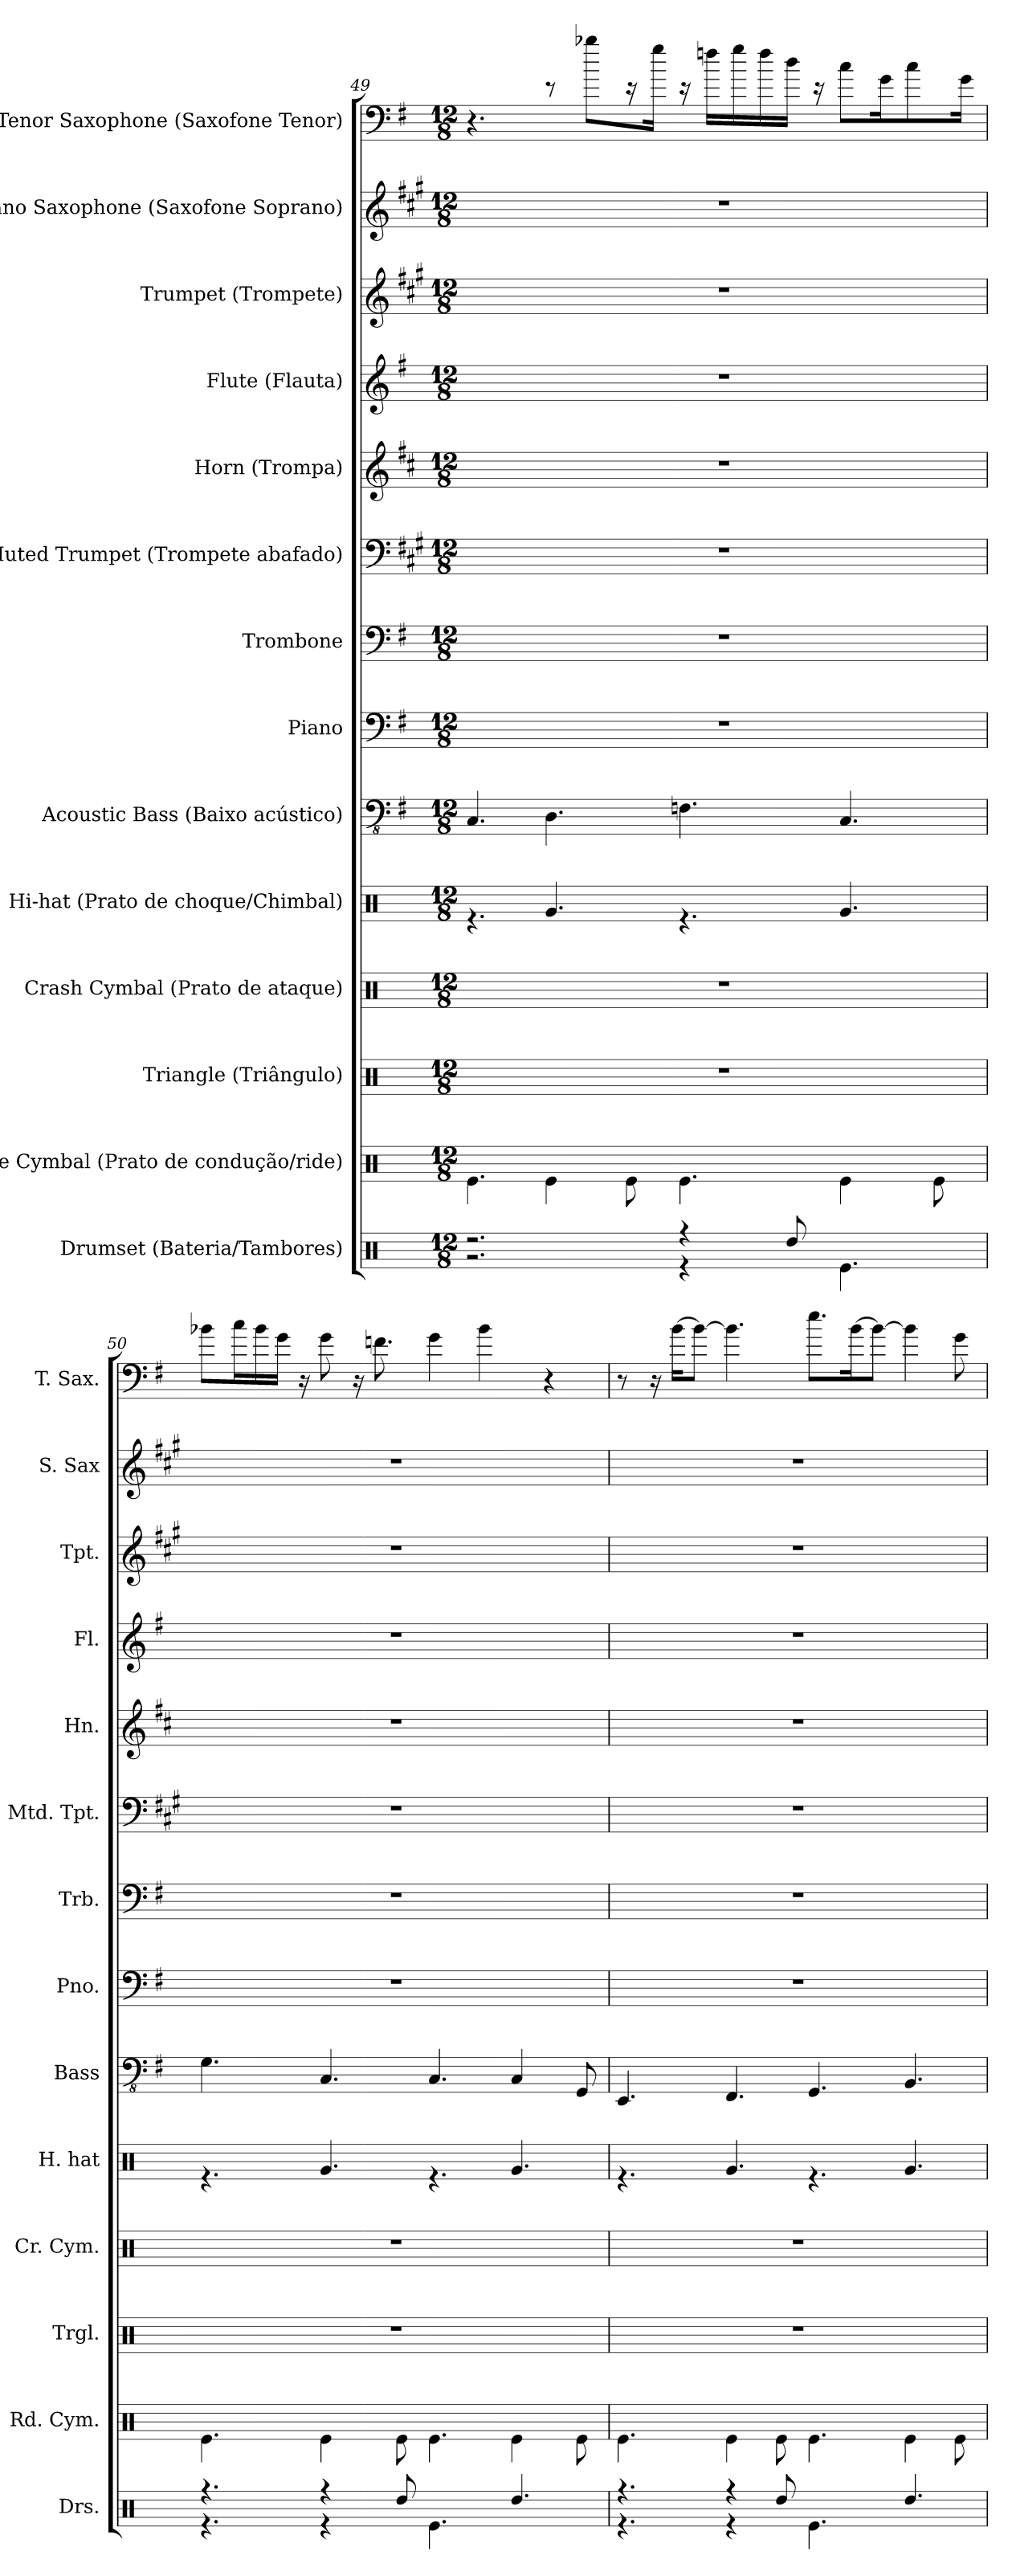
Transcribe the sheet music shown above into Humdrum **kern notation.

**kern	**kern	**kern	**kern	**kern	**kern	**kern	**kern	**kern	**kern	**kern	**kern	**kern	**kern
*part14	*part13	*part12	*part11	*part10	*part9	*part8	*part7	*part6	*part5	*part4	*part3	*part2	*part1
*staff14	*staff13	*staff12	*staff11	*staff10	*staff9	*staff8	*staff7	*staff6	*staff5	*staff4	*staff3	*staff2	*staff1
*I"Drumset (Bateria/Tambores)	*I"Ride Cymbal (Prato de condução/ride)	*I"Triangle (Triângulo)	*I"Crash Cymbal (Prato de ataque)	*I"Hi-hat (Prato de choque/Chimbal)	*I"Acoustic Bass (Baixo acústico)	*I"Piano	*I"Trombone	*I"Muted Trumpet (Trompete abafado)	*I"Horn (Trompa)	*I"Flute (Flauta)	*I"Trumpet (Trompete)	*I"Soprano Saxophone (Saxofone Soprano)	*I"Tenor Saxophone (Saxofone Tenor)
*I'Drs.	*I'Rd. Cym.	*I'Trgl.	*I'Cr. Cym.	*I'H. hat	*I'Bass	*I'Pno.	*I'Trb.	*I'Mtd. Tpt.	*I'Hn.	*I'Fl.	*I'Tpt.	*I'S. Sax	*I'T. Sax.
*clefX	*clefX	*clefX	*clefX	*clefX	*clefFv4	*clefF4	*clefF4	*clefF4	*clefG2	*clefG2	*clefG2	*clefG2	*clefF4
*	*	*	*	*	*	*	*	*ITrd1c2	*ITrd4c7	*	*ITrd1c2	*ITrd1c2	*ITrd8c14
*k[]	*k[]	*k[]	*k[]	*k[]	*k[f#]	*k[f#]	*k[f#]	*k[f#]	*k[f#]	*k[f#]	*k[f#]	*k[f#]	*k[f#]
*M12/8	*M12/8	*M12/8	*M12/8	*M12/8	*M12/8	*M12/8	*M12/8	*M12/8	*M12/8	*M12/8	*M12/8	*M12/8	*M12/8
=49	=49	=49	=49	=49	=49	=49	=49	=49	=49	=49	=49	=49	=49
*^	*	*	*	*^	*	*	*	*	*	*	*	*	*
2.r	2.r	4.Re\	1.r	1.r	1.rDyy	4.r	4.CC/	1.r	1.r	1.r	1.r	1.r	1.r	1.r	4.r
.	.	4Re\	.	.	.	4.Rg/	4.DD\	.	.	.	.	.	.	.	8re
.	.	.	.	.	.	.	.	.	.	.	.	.	.	.	8b-X\L
.	.	8Re\	.	.	.	.	.	.	.	.	.	.	.	.	16re
.	.	.	.	.	.	.	.	.	.	.	.	.	.	.	16g\Jk
4r	4r	4.Re\	.	.	.	4.r	4.FFn\	.	.	.	.	.	.	.	16re
.	.	.	.	.	.	.	.	.	.	.	.	.	.	.	16fn\LL
.	.	.	.	.	.	.	.	.	.	.	.	.	.	.	16g\
.	.	.	.	.	.	.	.	.	.	.	.	.	.	.	16f\
8rFyy	8Rdd/	.	.	.	.	.	.	.	.	.	.	.	.	.	16d\JJ
.	.	.	.	.	.	.	.	.	.	.	.	.	.	.	16re
4.Re\	4.reeeyy	4Re\	.	.	.	4.Rg/	4.CC/	.	.	.	.	.	.	.	8c\L
.	.	.	.	.	.	.	.	.	.	.	.	.	.	.	16G\K
.	.	.	.	.	.	.	.	.	.	.	.	.	.	.	8c\
.	.	8Re\	.	.	.	.	.	.	.	.	.	.	.	.	.
.	.	.	.	.	.	.	.	.	.	.	.	.	.	.	16G\Jk
!!LO:PB:g=z
=50	=50	=50	=50	=50	=50	=50	=50	=50	=50	=50	=50	=50	=50	=50	=50
4.r	4.r	4.Re\	1.r	1.r	1.rDyy	4.r	4.GG\	1.r	1.r	1.r	1.r	1.r	1.r	1.r	8B-X\L
.	.	.	.	.	.	.	.	.	.	.	.	.	.	.	16c\L
.	.	.	.	.	.	.	.	.	.	.	.	.	.	.	16B-\
.	.	.	.	.	.	.	.	.	.	.	.	.	.	.	16G\JJ
.	.	.	.	.	.	.	.	.	.	.	.	.	.	.	16r
4r	4r	4Re\	.	.	.	4.Rg/	4.CC/	.	.	.	.	.	.	.	8G\
.	.	.	.	.	.	.	.	.	.	.	.	.	.	.	16r
.	.	.	.	.	.	.	.	.	.	.	.	.	.	.	8.Fn\
8rFyy	8Rdd/	8Re\	.	.	.	.	.	.	.	.	.	.	.	.	.
4.Re\	4.rgggyy	4.Re\	.	.	.	4.r	4.CC/	.	.	.	.	.	.	.	4G\
.	.	.	.	.	.	.	.	.	.	.	.	.	.	.	4B-\
4.rFyy	4.Rdd/	4Re\	.	.	.	4.Rg/	4CC/	.	.	.	.	.	.	.	.
.	.	.	.	.	.	.	.	.	.	.	.	.	.	.	4r
.	.	8Re\	.	.	.	.	8GGG/	.	.	.	.	.	.	.	.
=51	=51	=51	=51	=51	=51	=51	=51	=51	=51	=51	=51	=51	=51	=51	=51
4.r	4.r	4.Re\	1.r	1.r	1.rDyy	4.r	4.EEE/	1.r	1.r	1.r	1.r	1.r	1.r	1.r	8r
.	.	.	.	.	.	.	.	.	.	.	.	.	.	.	16r
.	.	.	.	.	.	.	.	.	.	.	.	.	.	.	[16B\KL
.	.	.	.	.	.	.	.	.	.	.	.	.	.	.	8B\J_
4r	4r	4Re\	.	.	.	4.Rg/	4.FFF#/	.	.	.	.	.	.	.	4.B\]
8rFyy	8Rdd/	8Re\	.	.	.	.	.	.	.	.	.	.	.	.	.
4.Re\	4.rgggyy	4.Re\	.	.	.	4.r	4.GGG/	.	.	.	.	.	.	.	8.e\L
.	.	.	.	.	.	.	.	.	.	.	.	.	.	.	[16B\K
.	.	.	.	.	.	.	.	.	.	.	.	.	.	.	8B\J_
4.rFyy	4.Rdd/	4Re\	.	.	.	4.Rg/	4.BBB/	.	.	.	.	.	.	.	4B\]
.	.	8Re\	.	.	.	.	.	.	.	.	.	.	.	.	8G\
*v	*v	*	*	*	*v	*v	*	*	*	*	*	*	*	*	*
=	=	=	=	=	=	=	=	=	=	=	=	=	=
*-	*-	*-	*-	*-	*-	*-	*-	*-	*-	*-	*-	*-	*-
